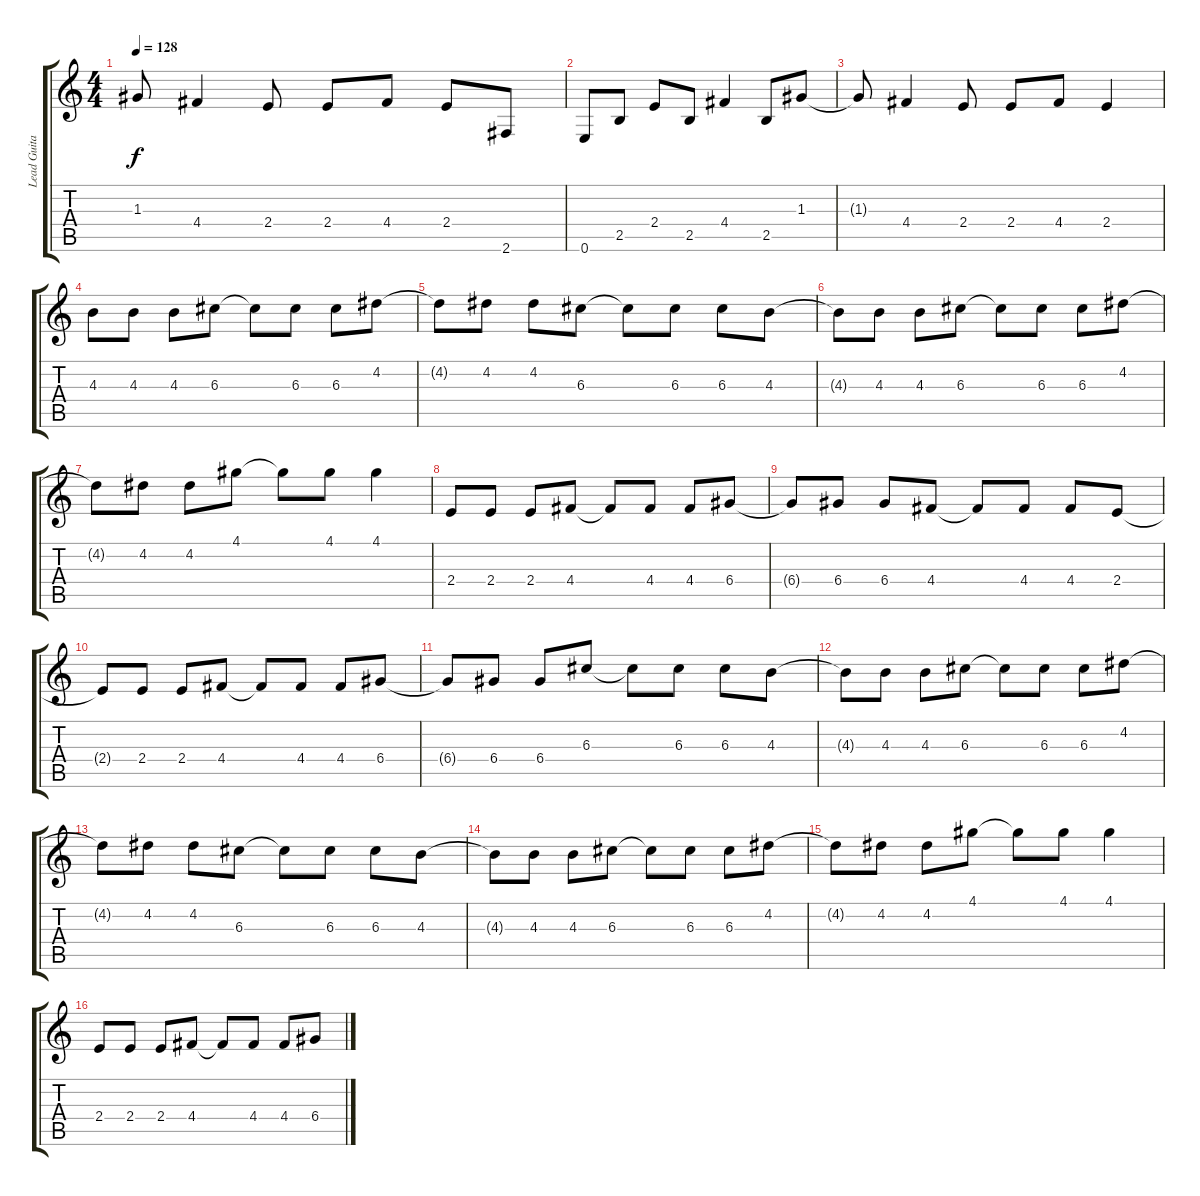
\track ("Lead Guitar" "Lead Guita") {instrument acousticguitarsteel}
\staff {score tabs}
\tuning (E4 B3 G3 D3 A2 E2) {hide}
\ts (4 4)
\tempo 128
\clef g2
\ks c
1.3{t}.8{dy f} 4.4.4 2.4.8 2.4.8 4.4.8 2.4.8 2.6.8 |
0.6.8 2.5.8 2.4.8 2.5.8 4.4.4 2.5.8 1.3.8 |
1.3{t}.8 4.4.4 2.4.8 2.4.8 4.4.8 2.4.4 |
4.3.8 4.3.8 4.3.8 6.3.8 6.3{t}.8 6.3.8 6.3.8 4.2.8 |
4.2{t}.8 4.2.8 4.2.8 6.3.8 6.3{t}.8 6.3.8 6.3.8 4.3.8 |
4.3{t}.8 4.3.8 4.3.8 6.3.8 6.3{t}.8 6.3.8 6.3.8 4.2.8 |
4.2{t}.8 4.2.8 4.2.8 4.1.8 4.1{t}.8 4.1.8 4.1.4 |
2.4.8 2.4.8 2.4.8 4.4.8 4.4{t}.8 4.4.8 4.4.8 6.4.8 |
6.4{t}.8 6.4.8 6.4.8 4.4.8 4.4{t}.8 4.4.8 4.4.8 2.4.8 |
2.4{t}.8 2.4.8 2.4.8 4.4.8 4.4{t}.8 4.4.8 4.4.8 6.4.8 |
6.4{t}.8 6.4.8 6.4.8 6.3.8 6.3{t}.8 6.3.8 6.3.8 4.3.8 |
4.3{t}.8 4.3.8 4.3.8 6.3.8 6.3{t}.8 6.3.8 6.3.8 4.2.8 |
4.2{t}.8 4.2.8 4.2.8 6.3.8 6.3{t}.8 6.3.8 6.3.8 4.3.8 |
4.3{t}.8 4.3.8 4.3.8 6.3.8 6.3{t}.8 6.3.8 6.3.8 4.2.8 |
4.2{t}.8 4.2.8 4.2.8 4.1.8 4.1{t}.8 4.1.8 4.1.4 |
2.4.8 2.4.8 2.4.8 4.4.8 4.4{t}.8 4.4.8 4.4.8 6.4.8
